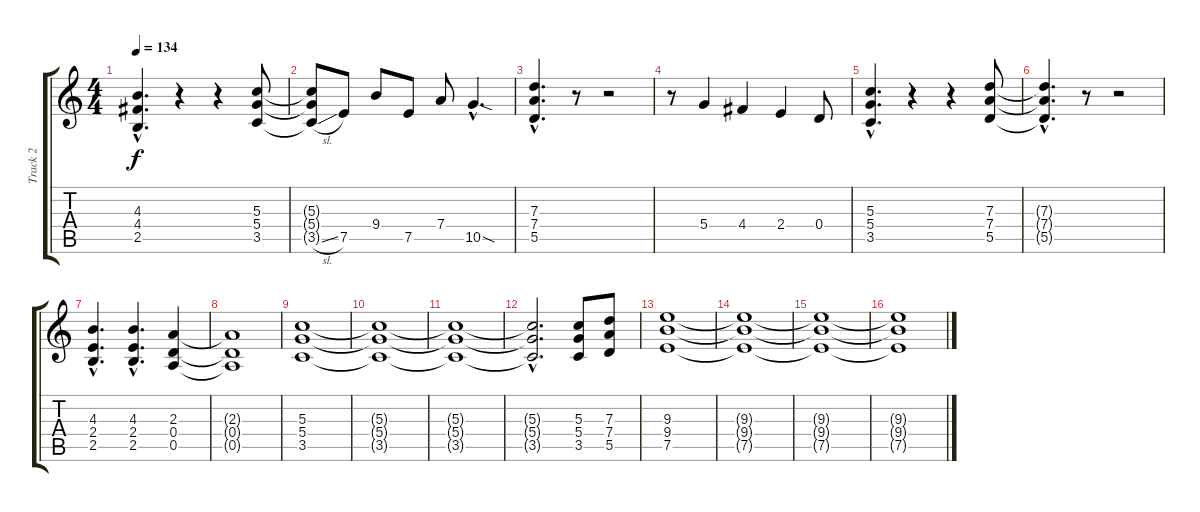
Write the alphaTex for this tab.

\track ("Track 2" "Track 2") {instrument overdrivenguitar}
\staff {score tabs}
\tuning (E4 B3 G3 D3 A2 E2) {hide}
\ts (4 4)
\tempo 134
\clef g2
\ks c
(4.3{hac} 4.4{hac} 2.5{hac}).4{d dy f} r.4 r.4 (5.3 5.4 3.5).8 |
(5.3{t} 5.4{t} 3.5{sl t}).8 7.5.8 9.4.8 7.5.8 7.4.8 10.5{sod hac}.4{d} |
(7.3{hac} 7.4{hac} 5.5{hac}).4{d} r.8 r.2 |
r.8 5.4.4 4.4.4 2.4.4 0.4.8 |
(5.3{hac} 5.4{hac} 3.5{hac}).4{d} r.4 r.4 (7.3 7.4 5.5).8 |
(7.3{hac t} 7.4{hac t} 5.5{hac t}).4{d} r.8 r.2 |
(4.3{hac} 2.4{hac} 2.5{hac}).4{d} (4.3{hac} 2.4{hac} 2.5{hac}).4{d} (2.3 0.4 0.5).4 |
(2.3{t} 0.4{t} 0.5{t}).1 |
(5.3 5.4 3.5).1 |
(5.3{t} 5.4{t} 3.5{t}).1 |
(5.3{t} 5.4{t} 3.5{t}).1 |
(5.3{hac t} 5.4{hac t} 3.5{hac t}).2{d} (5.3 5.4 3.5).8 (7.3 7.4 5.5).8 |
(9.3 9.4 7.5).1 |
(9.3{t} 9.4{t} 7.5{t}).1 |
(9.3{t} 9.4{t} 7.5{t}).1 |
(9.3{t} 9.4{t} 7.5{t}).1
